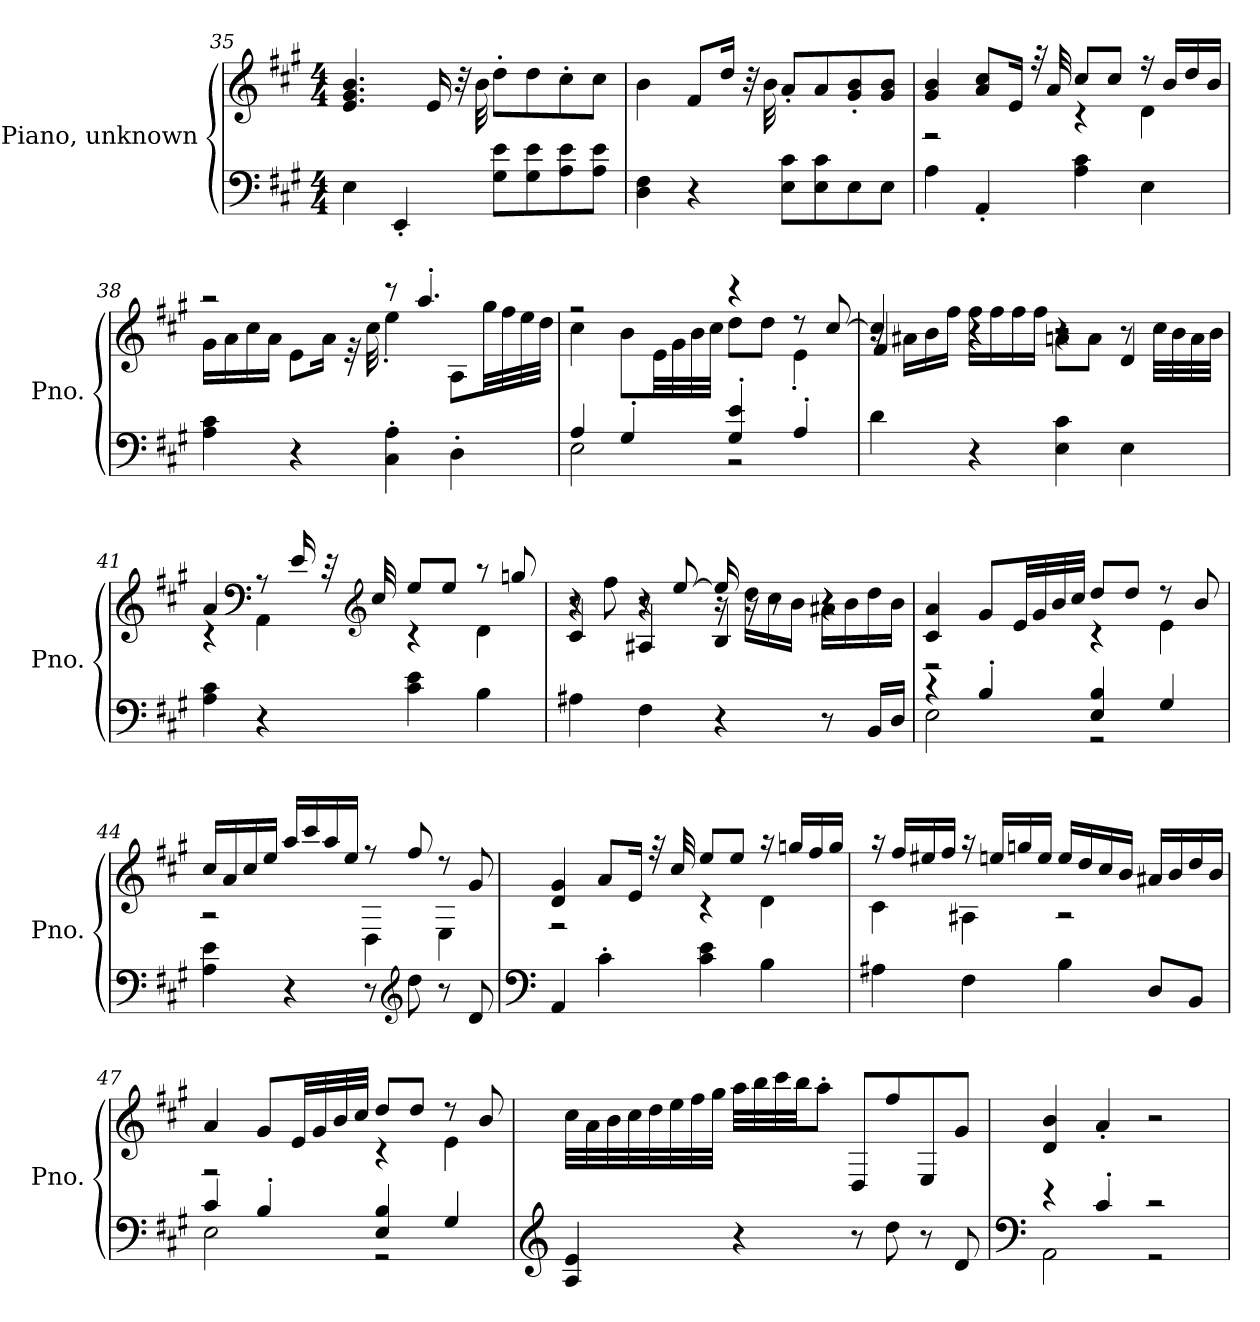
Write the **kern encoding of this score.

**kern	**kern
*part1	*part1
*staff2	*staff1
*I"Piano, unknown	*
*I'Pno.	*
*clefF4	*clefG2
*k[f#c#g#]	*k[f#c#g#]
*M4/4	*M4/4
=35	=35
4E\	4.e/ 4.g#/ 4.b/
4EE'/	.
.	16e/
.	32r
.	32b\
8G#\ 8e\L	8dd'\L
8G#\ 8e\	8dd\
8A\ 8e\	8cc#'\
8A\ 8e\J	8cc#\J
!!LO:LB:g=z
=36	=36
4D\ 4F#\	4b\
4r	8f#/L
.	16dd/Jk
.	32r
.	32b\
8E\ 8c#\L	8a'/L
8E\ 8c#\	8a/
8E\	8g#/' 8b/'
8E\J	8g#/ 8b/J
=37	=37
*	*^
4A\	4g#/ 4b/	2r
4AA'/	8a/ 8cc#/L	.
.	16e/Jk	.
.	32r	.
.	32a/	.
4A\ 4c#\	8cc#/L	4r
.	8cc#/J	.
4E\	16r	4d\
.	16b/LL	.
.	16dd/	.
.	16b/JJ	.
=38	=38	=38
4A\ 4c#\	2r	16g#\LL
.	.	16a\
.	.	16cc#\
.	.	16a\JJ
4r	.	8e\L
.	.	16a\Jk
.	.	32r
.	.	32cc#\
4C#\' 4A\'	8r	4ee'\
.	4.aa'/	.
4D'\	.	8A\L
.	.	32gg#\LL
.	.	32ff#\
.	.	32ee\
.	.	32dd\JJJ
!!LO:LB:g=z	!!
=39	=39	=39
*^	*	*
4A/	2E\	2r	4cc#\
4G#'/	.	.	8b\L
.	.	.	32e\LL
.	.	.	32g#\
.	.	.	32b\
.	.	.	32cc#\JJJ
4G#/' 4e/'	2r	4r	8dd\L
.	.	.	8dd\J
4A'/	.	8r	4e'\
.	.	[8cc#/	.
*v	*v	*	*
=40	=40	=40
*	*	*^
4d\	4cc#/]	16r	4f#/
.	.	16a#X\LL	.
.	.	16b\	.
.	.	16ff#\JJ	.
4r	4r	16ff#\LL	4r
.	.	16ff#\	.
.	.	16ff#\	.
.	.	16ff#\JJ	.
4E\ 4c#\	2r	8an\L	4r
.	.	8a\J	.
4E\	.	8r	4d/
.	.	32cc#\LLL	.
.	.	32b\	.
.	.	32a\	.
.	.	32b\JJJ	.
*	*	*v	*v
=41	=41	=41
4A\ 4c#\	4a/	4r
*	*clefF4	*
4r	8r	4AA\
.	16e/	.
.	32r	.
*	*clefG2	*
.	32cc#/	.
4c#\ 4e\	8ee/L	4r
.	8ee/J	.
4B\	8r	4d\
.	8ggn/	.
!!LO:LB:g=z
=42	=42	=42
*	*	*^
4A#X\	4r	8r	4c#/
.	.	8ff#\	.
4F#\	8r	4r	4A#X/
.	[8ee/	.	.
4r	16ee/]	16r	4B/
.	16r	16dd\LL	.
.	8r	16cc#\	.
.	.	16b\JJ	.
8r	4r	16a#X\LL	4r
.	.	16b\	.
16BB/LL	.	16dd\	.
16D/JJ	.	16b\JJ	.
*	*	*v	*v
=43	=43	=43
*^	*	*
4r	2E\	4c#/ 4a/	2r
4B'/	.	8g#/L	.
.	.	32e/LL	.
.	.	32g#/	.
.	.	32b/	.
.	.	32cc#/JJJ	.
4E/ 4B/	2r	8dd/L	4r
.	.	8dd/J	.
4G#/	.	8r	4e\
.	.	8b/	.
*v	*v	*	*
=44	=44	=44
4A\ 4e\	16cc#/LL	2r
.	16a/	.
.	16cc#/	.
.	16ee/JJ	.
4r	16aa/LL	.
.	16ccc#/	.
.	16aa/	.
.	16ee/JJ	.
8r	8r	4D\
*clefG2	*	*
8dd\	8ff#/	.
8r	8r	4E\
8d/	8g#/	.
!!LO:LB:g=z	!!
=45	=45	=45
*clefF4	*	*
4AA/	4d/ 4g#/	2r
4c#'\	8a/L	.
.	16e/Jk	.
.	32r	.
.	32cc#/	.
4c#\ 4e\	8ee/L	4r
.	8ee/J	.
4B\	16r	4d\
.	16ggn/LL	.
.	16ff#/	.
.	16gg/JJ	.
=46	=46	=46
4A#X\	16r	4c#\
.	16ff#/LL	.
.	16ee#X/	.
.	16ff#/JJ	.
4F#\	16r	4A#X\
.	16een/LL	.
.	16ggn/	.
.	16ee/JJ	.
4B\	16ee/LL	2r
.	16dd/	.
.	16cc#/	.
.	16b/JJ	.
8D/L	16a#X/LL	.
.	16b/	.
8BB/J	16dd/	.
.	16b/JJ	.
=47	=47	=47
*^	*	*
4c#/	2E\	4a/	2r
4B'/	.	8g#/L	.
.	.	32e/LL	.
.	.	32g#/	.
.	.	32b/	.
.	.	32cc#/JJJ	.
4E/ 4B/	2r	8dd/L	4r
.	.	8dd/J	.
4G#/	.	8r	4e\
.	.	8b/	.
*v	*v	*	*
*	*v	*v
!!LO:LB:g=z
=48	=48
*clefG2	*
4A/ 4e/	32cc#\LLL
.	32a\
.	32b\
.	32cc#\
.	32dd\
.	32ee\
.	32ff#\
.	32gg#\JJJ
4r	32aa\LLL
.	32bb\
.	32ccc#\
.	32bb\JJ
.	8aa'\J
8r	8D/L
8dd\	8ff#/
8r	8E/
8d/	8g#/J
=49	=49
*clefF4	*
*^	*
4r	2AA\	4d/ 4b/
4c#'/	.	4a'/
2r	2r	2r
*v	*v	*
=	=
*-	*-
